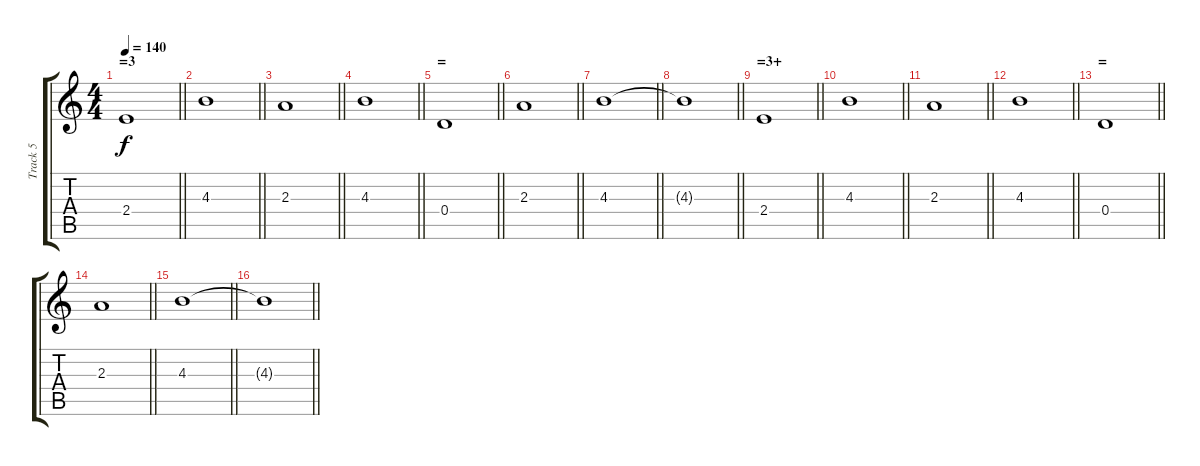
\track ("Track 5" "Track 5") {instrument fx7echoes}
\staff {score tabs}
\tuning (E5 B4 G4 D4 A3 E3) {hide}
\ts (4 4)
\section ("" "=3")
\tempo 140
\clef g2
\barLineRight lightlight
\ks c
2.4.1{dy f} |
\barLineRight lightlight
4.3.1 |
\barLineRight lightlight
2.3.1 |
\barLineRight lightlight
4.3.1 |
\section ("" "=")
\barLineRight lightlight
0.4.1 |
\barLineRight lightlight
2.3.1 |
\barLineRight lightlight
4.3.1 |
\barLineRight lightlight
4.3{t}.1 |
\section ("" "=3+")
\barLineRight lightlight
2.4.1 |
\barLineRight lightlight
4.3.1 |
\barLineRight lightlight
2.3.1 |
\barLineRight lightlight
4.3.1 |
\section ("" "=")
\barLineRight lightlight
0.4.1 |
\barLineRight lightlight
2.3.1 |
\barLineRight lightlight
4.3.1 |
\barLineRight lightlight
4.3{t}.1
